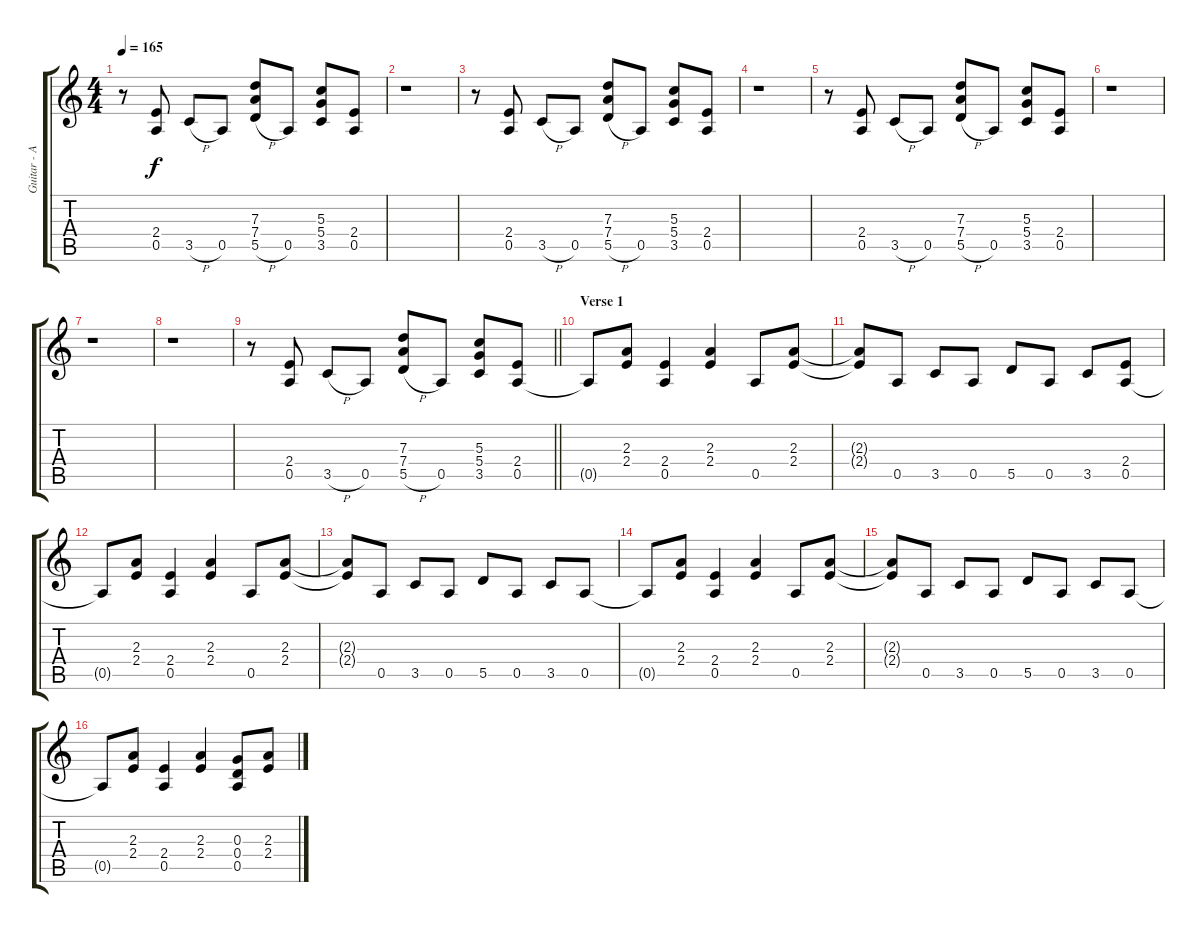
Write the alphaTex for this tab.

\track ("Guitar - Angus" "Guitar - A") {instrument distortionguitar}
\staff {score tabs}
\tuning (E4 B3 G3 D3 A2 E2) {hide}
\ts (4 4)
\tempo 165
\clef g2
\ks c
r.8{dy f} (2.4 0.5).8 3.5{h}.8 0.5.8 (7.3 7.4 5.5{h}).8 0.5.8 (5.3 5.4 3.5).8 (2.4 0.5).8 |
r.1 |
r.8 (2.4 0.5).8 3.5{h}.8 0.5.8 (7.3 7.4 5.5{h}).8 0.5.8 (5.3 5.4 3.5).8 (2.4 0.5).8 |
r.1 |
r.8 (2.4 0.5).8 3.5{h}.8 0.5.8 (7.3 7.4 5.5{h}).8 0.5.8 (5.3 5.4 3.5).8 (2.4 0.5).8 |
r.1 |
r.1 |
r.1 |
\barLineRight lightlight
r.8 (2.4 0.5).8 3.5{h}.8 0.5.8 (7.3 7.4 5.5{h}).8 0.5.8 (5.3 5.4 3.5).8 (2.4 0.5).8 |
\section ("" "Verse 1")
0.5{t}.8 (2.3 2.4).8 (2.4 0.5).4 (2.3 2.4).4 0.5.8 (2.3 2.4).8 |
(2.3{t} 2.4{t}).8 0.5.8 3.5.8 0.5.8 5.5.8 0.5.8 3.5.8 (2.4 0.5).8 |
0.5{t}.8 (2.3 2.4).8 (2.4 0.5).4 (2.3 2.4).4 0.5.8 (2.3 2.4).8 |
(2.3{t} 2.4{t}).8 0.5.8 3.5.8 0.5.8 5.5.8 0.5.8 3.5.8 0.5.8 |
0.5{t}.8 (2.3 2.4).8 (2.4 0.5).4 (2.3 2.4).4 0.5.8 (2.3 2.4).8 |
(2.3{t} 2.4{t}).8 0.5.8 3.5.8 0.5.8 5.5.8 0.5.8 3.5.8 0.5.8 |
0.5{t}.8 (2.3 2.4).8 (2.4 0.5).4 (2.3 2.4).4 (0.3 0.4 0.5).8 (2.3 2.4).8
